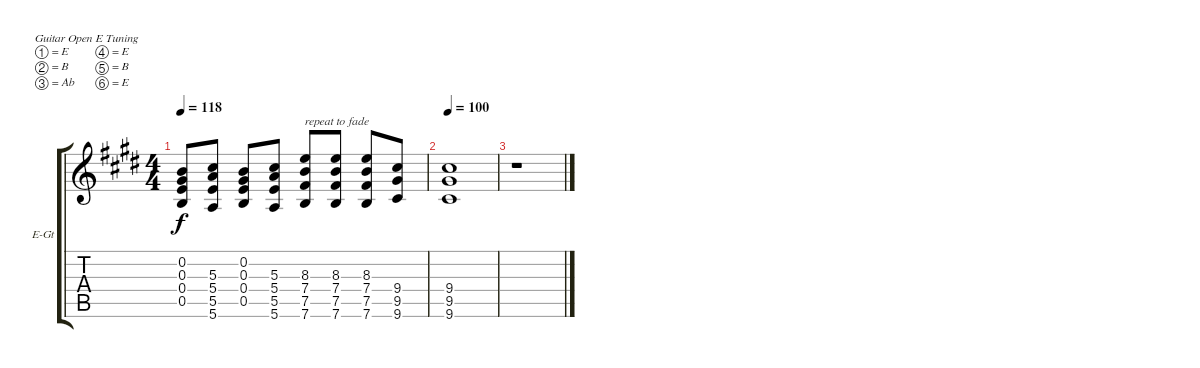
\bracketExtendMode groupsimilarinstruments
\firstSystemTrackNameOrientation horizontal
\otherSystemsTrackNameOrientation horizontal
\track ("Rythm (Dbl Track)" "E-Gt") {instrument electricguitarjazz}
\staff {score tabs}
\tuning (E4 B3 Ab3 E3 B2 E2)
\ts (4 4)
\tempo 118
\clef g2
\ks e
(0.2 0.3 0.4 0.5).8{dy f} (5.3 5.4 5.5 5.6).8 (0.2 0.3 0.4 0.5).8 (5.3 5.4 5.5 5.6).8 (8.3 7.4 7.5 7.6).8{txt "repeat to fade"} (8.3 7.4 7.5 7.6).8 (8.3 7.4 7.5 7.6).8 (9.4 9.5 9.6).8 |
\tempo 100
(9.4 9.5 9.6).1 |
r.1
